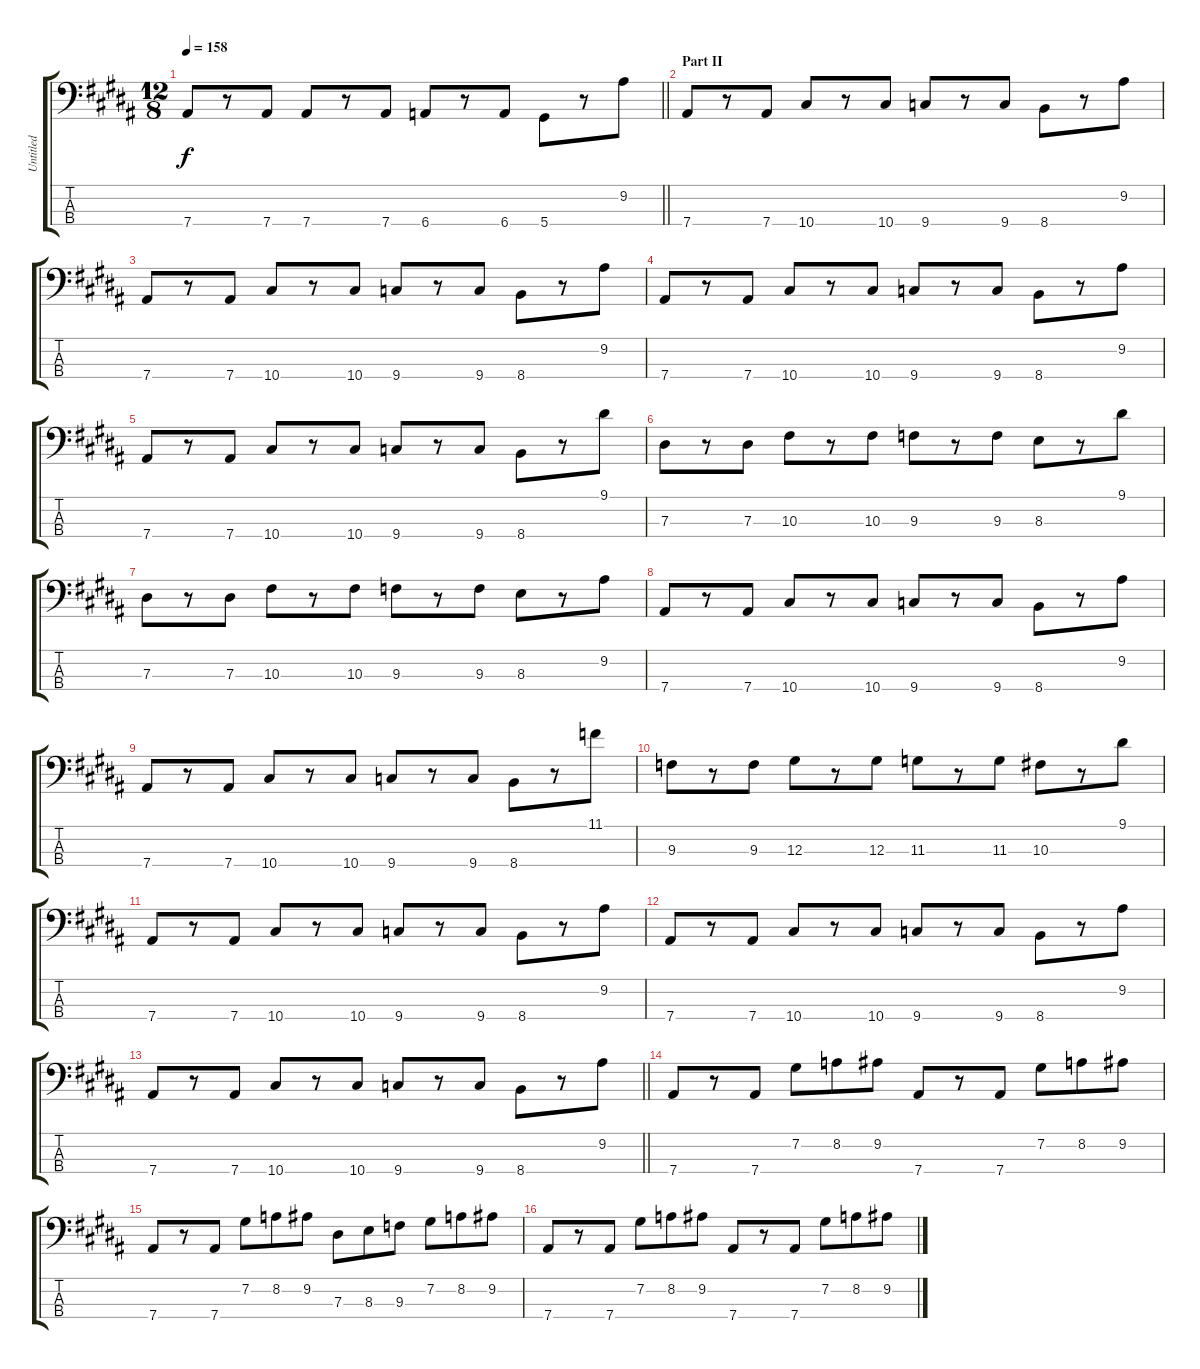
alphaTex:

\track ("Untitled" "Untitled") {instrument electricbassfinger}
\staff {score tabs}
\tuning (Gb2 Db2 Ab1 Eb1) {hide}
\ts (12 8)
\tempo 158
\clef f4
\barLineRight lightlight
\ks b
7.4.8{dy f} r.8 7.4.8 7.4.8 r.8 7.4.8 6.4.8 r.8 6.4.8 5.4.8 r.8 9.2.8 |
\section ("" "Part II")
\ks g#minor
7.4.8 r.8 7.4.8 10.4.8 r.8 10.4.8 9.4.8 r.8 9.4.8 8.4.8 r.8 9.2.8 |
7.4.8 r.8 7.4.8 10.4.8 r.8 10.4.8 9.4.8 r.8 9.4.8 8.4.8 r.8 9.2.8 |
\ks b
7.4.8 r.8 7.4.8 10.4.8 r.8 10.4.8 9.4.8 r.8 9.4.8 8.4.8 r.8 9.2.8 |
\ks g#minor
7.4.8 r.8 7.4.8 10.4.8 r.8 10.4.8 9.4.8 r.8 9.4.8 8.4.8 r.8 9.1.8 |
7.3.8 r.8 7.3.8 10.3.8 r.8 10.3.8 9.3.8 r.8 9.3.8 8.3.8 r.8 9.1.8 |
\ks b
7.3.8 r.8 7.3.8 10.3.8 r.8 10.3.8 9.3.8 r.8 9.3.8 8.3.8 r.8 9.2.8 |
\ks g#minor
7.4.8 r.8 7.4.8 10.4.8 r.8 10.4.8 9.4.8 r.8 9.4.8 8.4.8 r.8 9.2.8 |
\ks b
7.4.8 r.8 7.4.8 10.4.8 r.8 10.4.8 9.4.8 r.8 9.4.8 8.4.8 r.8 11.1.8 |
\ks g#minor
9.3.8 r.8 9.3.8 12.3.8 r.8 12.3.8 11.3.8 r.8 11.3.8 10.3.8 r.8 9.1.8 |
7.4.8 r.8 7.4.8 10.4.8 r.8 10.4.8 9.4.8 r.8 9.4.8 8.4.8 r.8 9.2.8 |
\ks b
7.4.8 r.8 7.4.8 10.4.8 r.8 10.4.8 9.4.8 r.8 9.4.8 8.4.8 r.8 9.2.8 |
\barLineRight lightlight
\ks g#minor
7.4.8 r.8 7.4.8 10.4.8 r.8 10.4.8 9.4.8 r.8 9.4.8 8.4.8 r.8 9.2.8 |
\ks b
7.4.8 r.8 7.4.8 7.2.8 8.2.8 9.2.8 7.4.8 r.8 7.4.8 7.2.8 8.2.8 9.2.8 |
\ks g#minor
7.4.8 r.8 7.4.8 7.2.8 8.2.8 9.2.8 7.3.8 8.3.8 9.3.8 7.2.8 8.2.8 9.2.8 |
7.4.8 r.8 7.4.8 7.2.8 8.2.8 9.2.8 7.4.8 r.8 7.4.8 7.2.8 8.2.8 9.2.8
